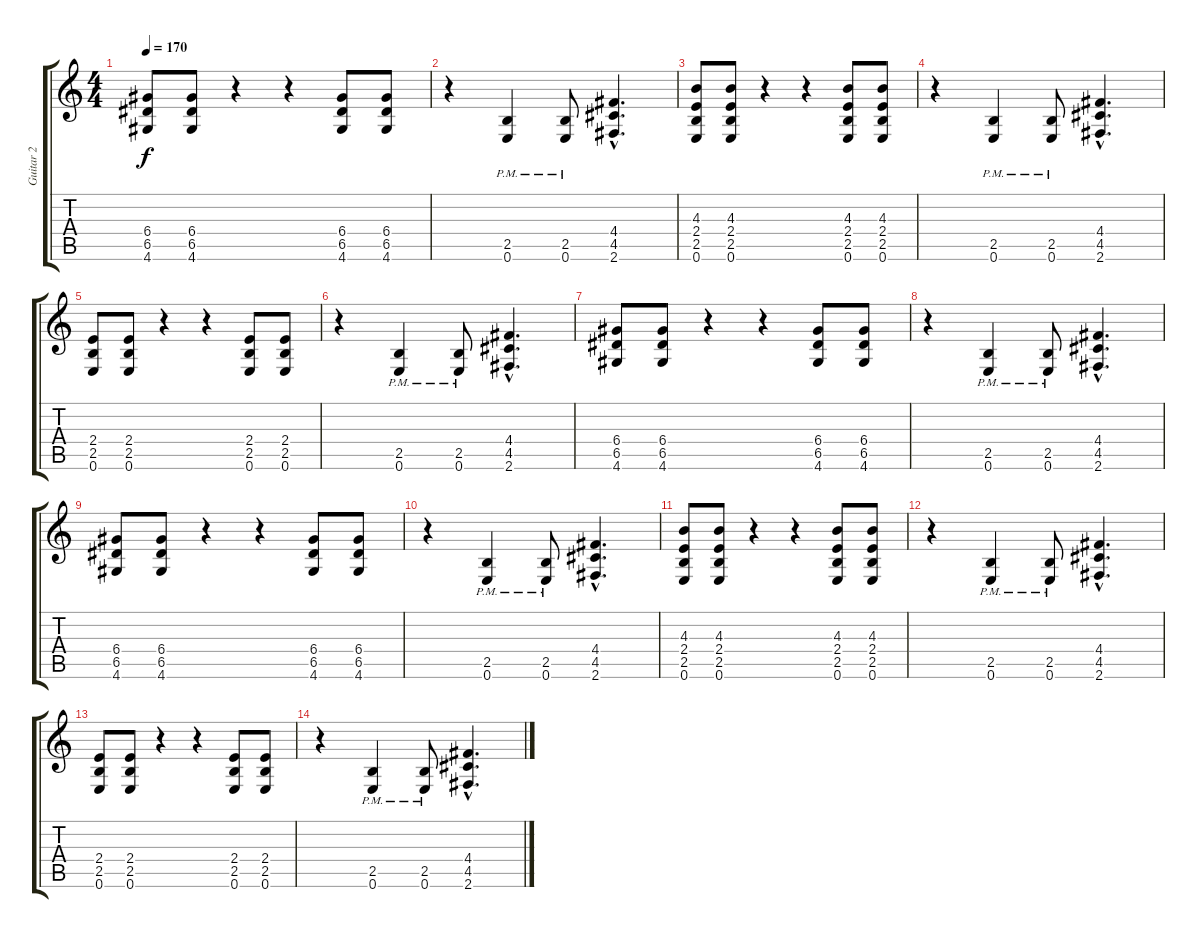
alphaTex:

\track ("Guitar 2" "Guitar 2") {instrument distortionguitar}
\staff {score tabs}
\tuning (E4 B3 G3 D3 A2 E2) {hide}
\ts (4 4)
\tempo 170
\clef g2
\ks c
(6.4 6.5 4.6).8{dy f} (6.4 6.5 4.6).8 r.4 r.4 (6.4 6.5 4.6).8 (6.4 6.5 4.6).8 |
r.4 (2.5{pm} 0.6{pm}).4 (2.5{pm} 0.6{pm}).8 (4.4{hac} 4.5{hac} 2.6{hac}).4{d} |
(4.3 2.4 2.5 0.6).8 (4.3 2.4 2.5 0.6).8 r.4 r.4 (4.3 2.4 2.5 0.6).8 (4.3 2.4 2.5 0.6).8 |
r.4 (2.5{pm} 0.6{pm}).4 (2.5{pm} 0.6{pm}).8 (4.4{hac} 4.5{hac} 2.6{hac}).4{d} |
(2.4 2.5 0.6).8 (2.4 2.5 0.6).8 r.4 r.4 (2.4 2.5 0.6).8 (2.4 2.5 0.6).8 |
r.4 (2.5{pm} 0.6{pm}).4 (2.5{pm} 0.6{pm}).8 (4.4{hac} 4.5{hac} 2.6{hac}).4{d} |
(6.4 6.5 4.6).8{volume 6} (6.4 6.5 4.6).8 r.4 r.4 (6.4 6.5 4.6).8 (6.4 6.5 4.6).8 |
r.4 (2.5{pm} 0.6{pm}).4 (2.5{pm} 0.6{pm}).8 (4.4{hac} 4.5{hac} 2.6{hac}).4{d} |
(6.4 6.5 4.6).8 (6.4 6.5 4.6).8 r.4 r.4 (6.4 6.5 4.6).8 (6.4 6.5 4.6).8 |
r.4 (2.5{pm} 0.6{pm}).4 (2.5{pm} 0.6{pm}).8 (4.4{hac} 4.5{hac} 2.6{hac}).4{d} |
(4.3 2.4 2.5 0.6).8{volume 0} (4.3 2.4 2.5 0.6).8 r.4 r.4 (4.3 2.4 2.5 0.6).8 (4.3 2.4 2.5 0.6).8 |
r.4 (2.5{pm} 0.6{pm}).4 (2.5{pm} 0.6{pm}).8 (4.4{hac} 4.5{hac} 2.6{hac}).4{d} |
(2.4 2.5 0.6).8 (2.4 2.5 0.6).8 r.4 r.4 (2.4 2.5 0.6).8 (2.4 2.5 0.6).8 |
r.4 (2.5{pm} 0.6{pm}).4 (2.5{pm} 0.6{pm}).8 (4.4{hac} 4.5{hac} 2.6{hac}).4{d}
